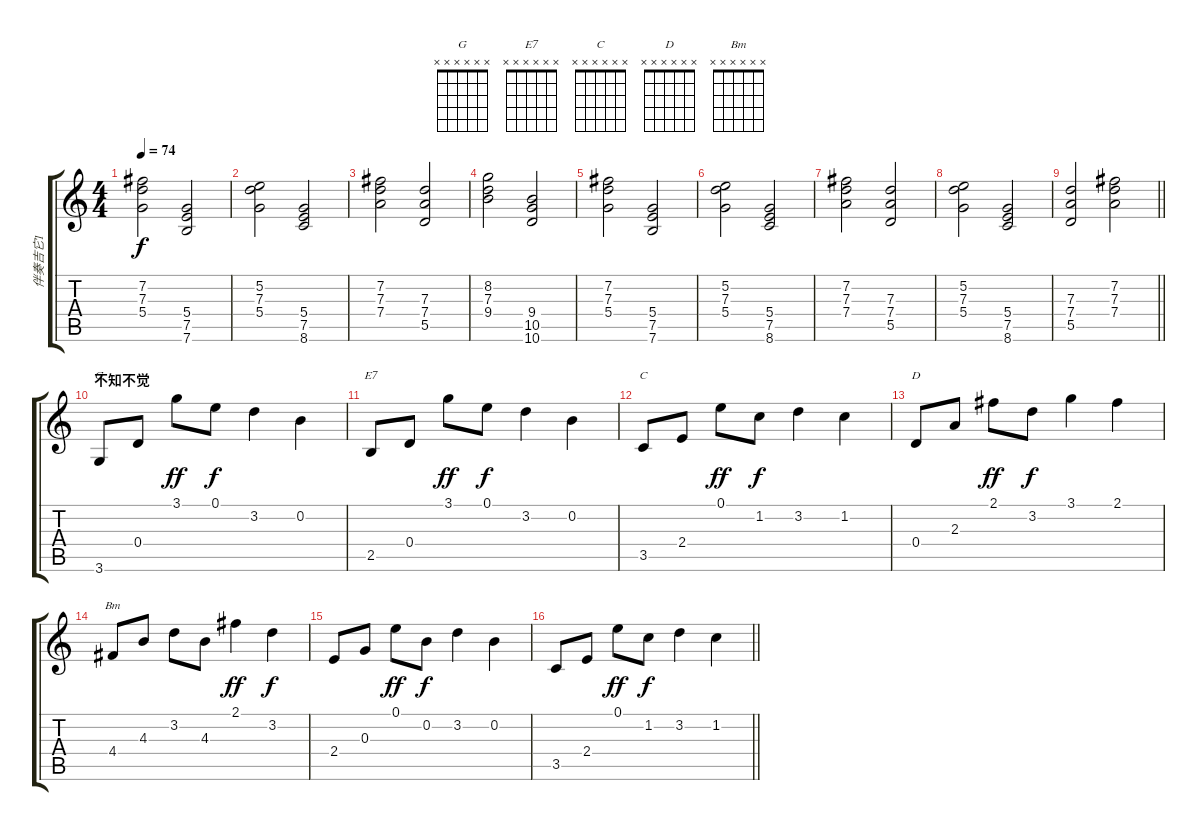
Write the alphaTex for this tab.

\track ("伴奏吉它1" "伴奏吉它1") {instrument electricguitarclean}
\staff {score tabs}
\tuning (E4 B3 G3 D3 A2 E2) {hide}
\chord ("G" x x x x x x)
\chord ("E7" x x x x x x)
\chord ("C" x x x x x x)
\chord ("D" x x x x x x)
\chord ("Bm" x x x x x x)
\ts (4 4)
\tempo 74
\clef g2
\ks c
(7.2 7.3 5.4).2{dy f} (5.4 7.5 7.6).2 |
(5.2 7.3 5.4).2 (5.4 7.5 8.6).2 |
(7.2 7.3 7.4).2 (7.3 7.4 5.5).2 |
(8.2 7.3 9.4).2 (9.4 10.5 10.6).2 |
(7.2 7.3 5.4).2 (5.4 7.5 7.6).2 |
(5.2 7.3 5.4).2 (5.4 7.5 8.6).2 |
(7.2 7.3 7.4).2 (7.3 7.4 5.5).2 |
(5.2 7.3 5.4).2 (5.4 7.5 8.6).2 |
\barLineRight lightlight
(7.3 7.4 5.5).2 (7.2 7.3 7.4).2 |
\section ("" "不知不觉")
3.6.8{ch "G" instrument electricguitarclean} 0.4.8 3.1.8{dy ff} 0.1.8{dy f} 3.2.4 0.2.4 |
2.5.8{ch "E7"} 0.4.8 3.1.8{dy ff} 0.1.8{dy f} 3.2.4 0.2.4 |
3.5.8{ch "C"} 2.4.8 0.1.8{dy ff} 1.2.8{dy f} 3.2.4 1.2.4 |
0.4.8{ch "D"} 2.3.8 2.1.8{dy ff} 3.2.8{dy f} 3.1.4 2.1.4 |
4.4.8{ch "Bm"} 4.3.8 3.2.8 4.3.8 2.1.4{dy ff} 3.2.4{dy f} |
2.4.8 0.3.8 0.1.8{dy ff} 0.2.8{dy f} 3.2.4 0.2.4 |
\barLineRight lightlight
3.5.8 2.4.8 0.1.8{dy ff} 1.2.8{dy f} 3.2.4 1.2.4
